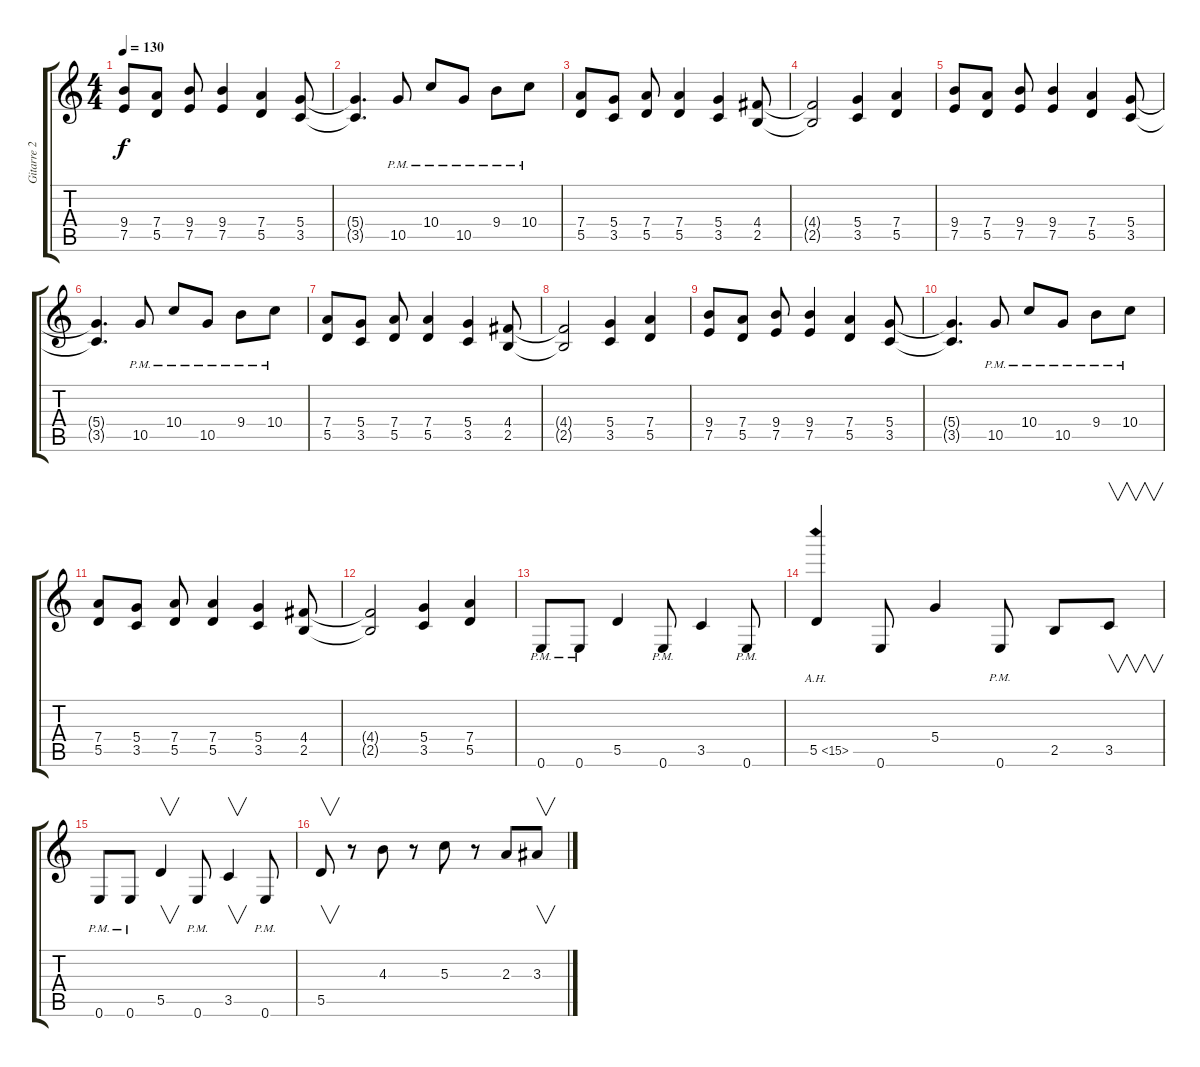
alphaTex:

\track ("Gitarre 2" "Gitarre 2") {instrument overdrivenguitar}
\staff {score tabs}
\tuning (E4 B3 G3 D3 A2 E2) {hide}
\ts (4 4)
\tempo 130
\clef g2
\ks c
(9.4 7.5).8{dy f} (7.4 5.5).8 (9.4 7.5).8 (9.4 7.5).4 (7.4 5.5).4 (5.4 3.5).8 |
(5.4{t} 3.5{t}).4{d} 10.5{pm}.8 10.4{pm}.8 10.5{pm}.8 9.4{pm}.8 10.4{pm}.8 |
(7.4 5.5).8 (5.4 3.5).8 (7.4 5.5).8 (7.4 5.5).4 (5.4 3.5).4 (4.4 2.5).8 |
(4.4{t} 2.5{t}).2 (5.4 3.5).4 (7.4 5.5).4 |
(9.4 7.5).8 (7.4 5.5).8 (9.4 7.5).8 (9.4 7.5).4 (7.4 5.5).4 (5.4 3.5).8 |
(5.4{t} 3.5{t}).4{d} 10.5{pm}.8 10.4{pm}.8 10.5{pm}.8 9.4{pm}.8 10.4{pm}.8 |
(7.4 5.5).8 (5.4 3.5).8 (7.4 5.5).8 (7.4 5.5).4 (5.4 3.5).4 (4.4 2.5).8 |
(4.4{t} 2.5{t}).2 (5.4 3.5).4 (7.4 5.5).4 |
(9.4 7.5).8 (7.4 5.5).8 (9.4 7.5).8 (9.4 7.5).4 (7.4 5.5).4 (5.4 3.5).8 |
(5.4{t} 3.5{t}).4{d} 10.5{pm}.8 10.4{pm}.8 10.5{pm}.8 9.4{pm}.8 10.4{pm}.8 |
(7.4 5.5).8 (5.4 3.5).8 (7.4 5.5).8 (7.4 5.5).4 (5.4 3.5).4 (4.4 2.5).8 |
(4.4{t} 2.5{t}).2 (5.4 3.5).4 (7.4 5.5).4 |
0.6{pm}.8 0.6{pm}.8 5.5.4 0.6{pm}.8 3.5.4 0.6{pm}.8 |
5.5{ah 10}.4 0.6.8 5.4.4 0.6{pm}.8 2.5.8 3.5.8{v} |
0.6{pm}.8 0.6{pm}.8 5.5.4{v} 0.6{pm}.8 3.5.4{v} 0.6{pm}.8 |
5.5.8{v} r.8 4.3.8 r.8 5.3.8 r.8 2.3.8 3.3.8{v}
